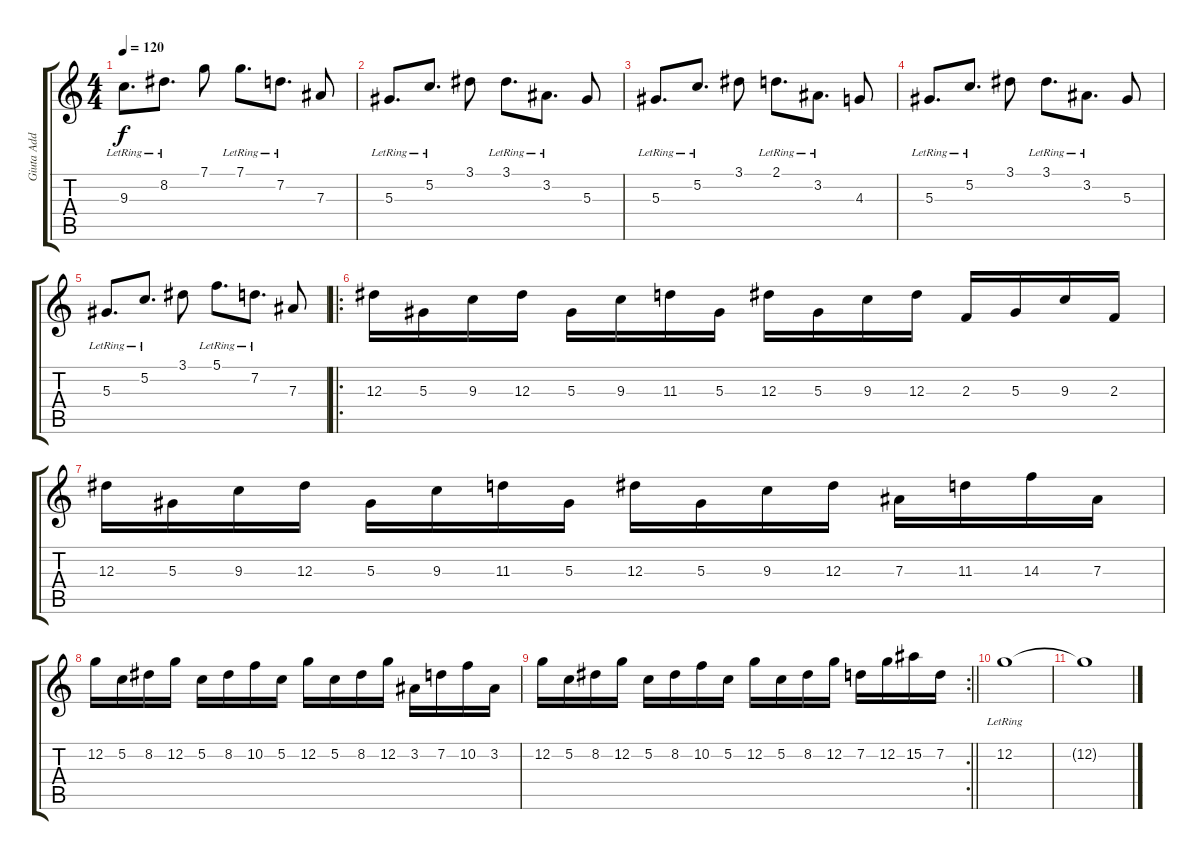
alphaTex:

\track ("Giuta Add" "Giuta Add") {instrument distortionguitar}
\staff {score tabs}
\tuning (C4 G3 Eb3 Bb2 F2 C2) {hide}
\ts (4 4)
\tempo 120
\clef g2
\ks c
9.3{lr}.8{d dy f} 8.2{lr}.8{d} 7.1.8 7.1{lr}.8{d} 7.2{lr}.8{d} 7.3.8 |
5.3{lr}.8{d} 5.2{lr}.8{d} 3.1.8 3.1{lr}.8{d} 3.2{lr}.8{d} 5.3.8 |
5.3{lr}.8{d} 5.2{lr}.8{d} 3.1.8 2.1{lr}.8{d} 3.2{lr}.8{d} 4.3.8 |
5.3{lr}.8{d} 5.2{lr}.8{d} 3.1.8 3.1{lr}.8{d} 3.2{lr}.8{d} 5.3.8 |
5.3{lr}.8{d} 5.2{lr}.8{d} 3.1.8 5.1{lr}.8{d} 7.2{lr}.8{d} 7.3.8 |
\ro
12.3.16{instrument distortionguitar} 5.3.16 9.3.16 12.3.16 5.3.16 9.3.16 11.3.16 5.3.16 12.3.16 5.3.16 9.3.16 12.3.16 2.3.16 5.3.16 9.3.16 2.3.16 |
12.3.16 5.3.16 9.3.16 12.3.16 5.3.16 9.3.16 11.3.16 5.3.16 12.3.16 5.3.16 9.3.16 12.3.16 7.3.16 11.3.16 14.3.16 7.3.16 |
12.2.16 5.2.16 8.2.16 12.2.16 5.2.16 8.2.16 10.2.16 5.2.16 12.2.16 5.2.16 8.2.16 12.2.16 3.2.16 7.2.16 10.2.16 3.2.16 |
\rc 2
\barLineRight lightlight
12.2.16 5.2.16 8.2.16 12.2.16 5.2.16 8.2.16 10.2.16 5.2.16 12.2.16 5.2.16 8.2.16 12.2.16 7.2.16 12.2.16 15.2.16 7.2.16 |
12.2{lr}.1 |
12.2{t}.1
